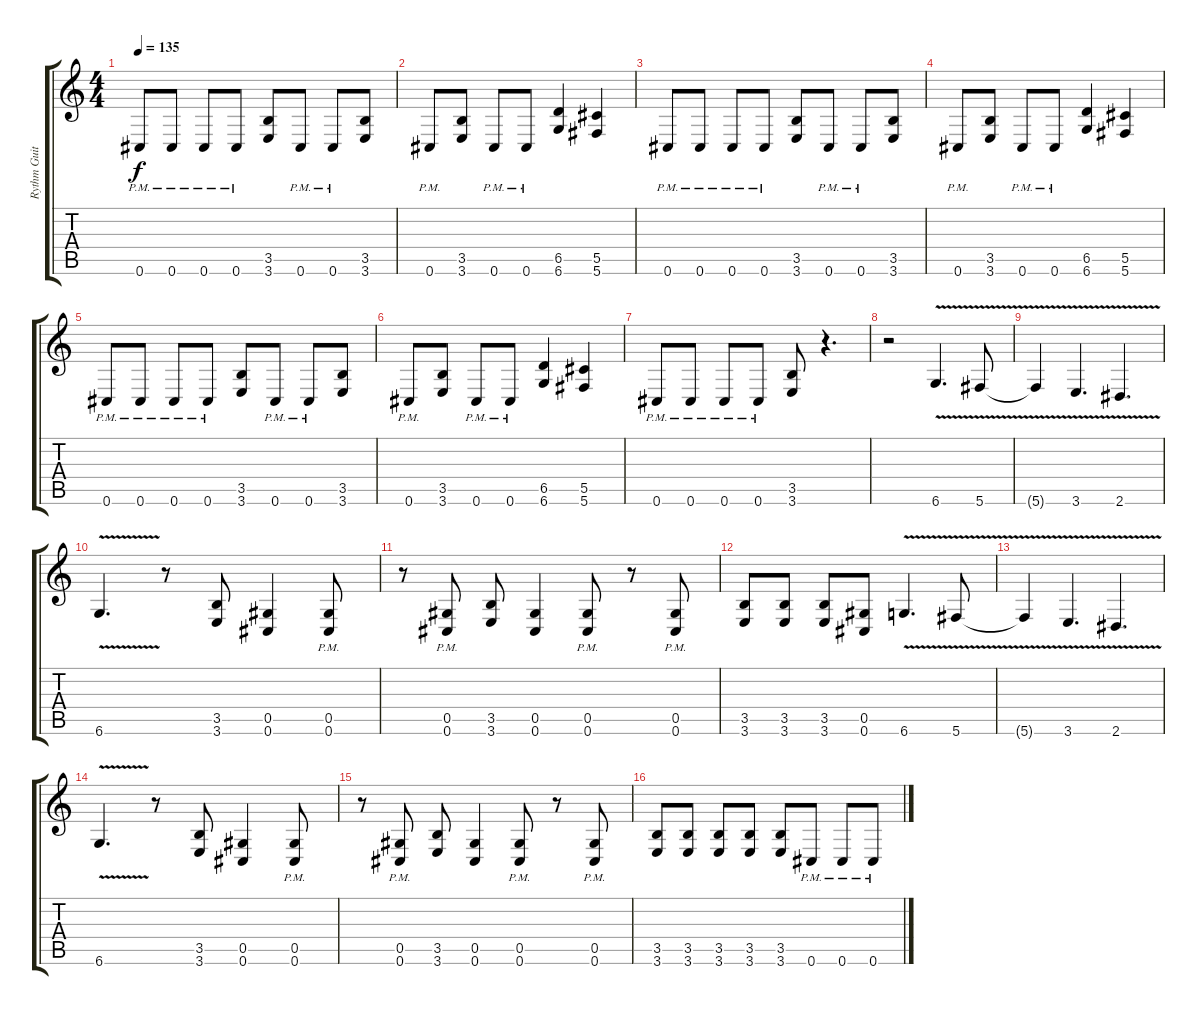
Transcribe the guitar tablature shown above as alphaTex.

\track ("Rythm Guitar" "Rythm Guit") {instrument distortionguitar}
\staff {score tabs}
\tuning (Eb4 Bb3 Gb3 Db3 Ab2 Db2) {hide}
\ts (4 4)
\tempo 135
\clef g2
\ks c
0.6{pm}.8{dy f} 0.6{pm}.8 0.6{pm}.8 0.6{pm}.8 (3.5 3.6).8 0.6{pm}.8 0.6{pm}.8 (3.5 3.6).8 |
0.6{pm}.8 (3.5 3.6).8 0.6{pm}.8 0.6{pm}.8 (6.5 6.6).4 (5.5 5.6).4 |
0.6{pm}.8 0.6{pm}.8 0.6{pm}.8 0.6{pm}.8 (3.5 3.6).8 0.6{pm}.8 0.6{pm}.8 (3.5 3.6).8 |
0.6{pm}.8 (3.5 3.6).8 0.6{pm}.8 0.6{pm}.8 (6.5 6.6).4 (5.5 5.6).4 |
0.6{pm}.8 0.6{pm}.8 0.6{pm}.8 0.6{pm}.8 (3.5 3.6).8 0.6{pm}.8 0.6{pm}.8 (3.5 3.6).8 |
0.6{pm}.8 (3.5 3.6).8 0.6{pm}.8 0.6{pm}.8 (6.5 6.6).4 (5.5 5.6).4 |
0.6{pm}.8 0.6{pm}.8 0.6{pm}.8 0.6{pm}.8 (3.5 3.6).8 r.4{d} |
r.2 6.6{v}.4{d} 5.6{v}.8 |
5.6{t}.4 3.6{v}.4{d} 2.6{v}.4{d} |
6.6{v}.4{d} r.8 (3.5 3.6).8 (0.5 0.6).4 (0.5{pm} 0.6{pm}).8 |
r.8 (0.5{pm} 0.6{pm}).8 (3.5 3.6).8 (0.5 0.6).4 (0.5{pm} 0.6{pm}).8 r.8 (0.5{pm} 0.6{pm}).8 |
(3.5 3.6).8 (3.5 3.6).8 (3.5 3.6).8 (0.5 0.6).8 6.6{v}.4{d} 5.6{v}.8 |
5.6{t}.4 3.6{v}.4{d} 2.6{v}.4{d} |
6.6{v}.4{d} r.8 (3.5 3.6).8 (0.5 0.6).4 (0.5{pm} 0.6{pm}).8 |
r.8 (0.5{pm} 0.6{pm}).8 (3.5 3.6).8 (0.5 0.6).4 (0.5{pm} 0.6{pm}).8 r.8 (0.5{pm} 0.6{pm}).8 |
(3.5 3.6).8 (3.5 3.6).8 (3.5 3.6).8 (3.5 3.6).8 (3.5 3.6).8 0.6{pm}.8 0.6{pm}.8 0.6{pm}.8
